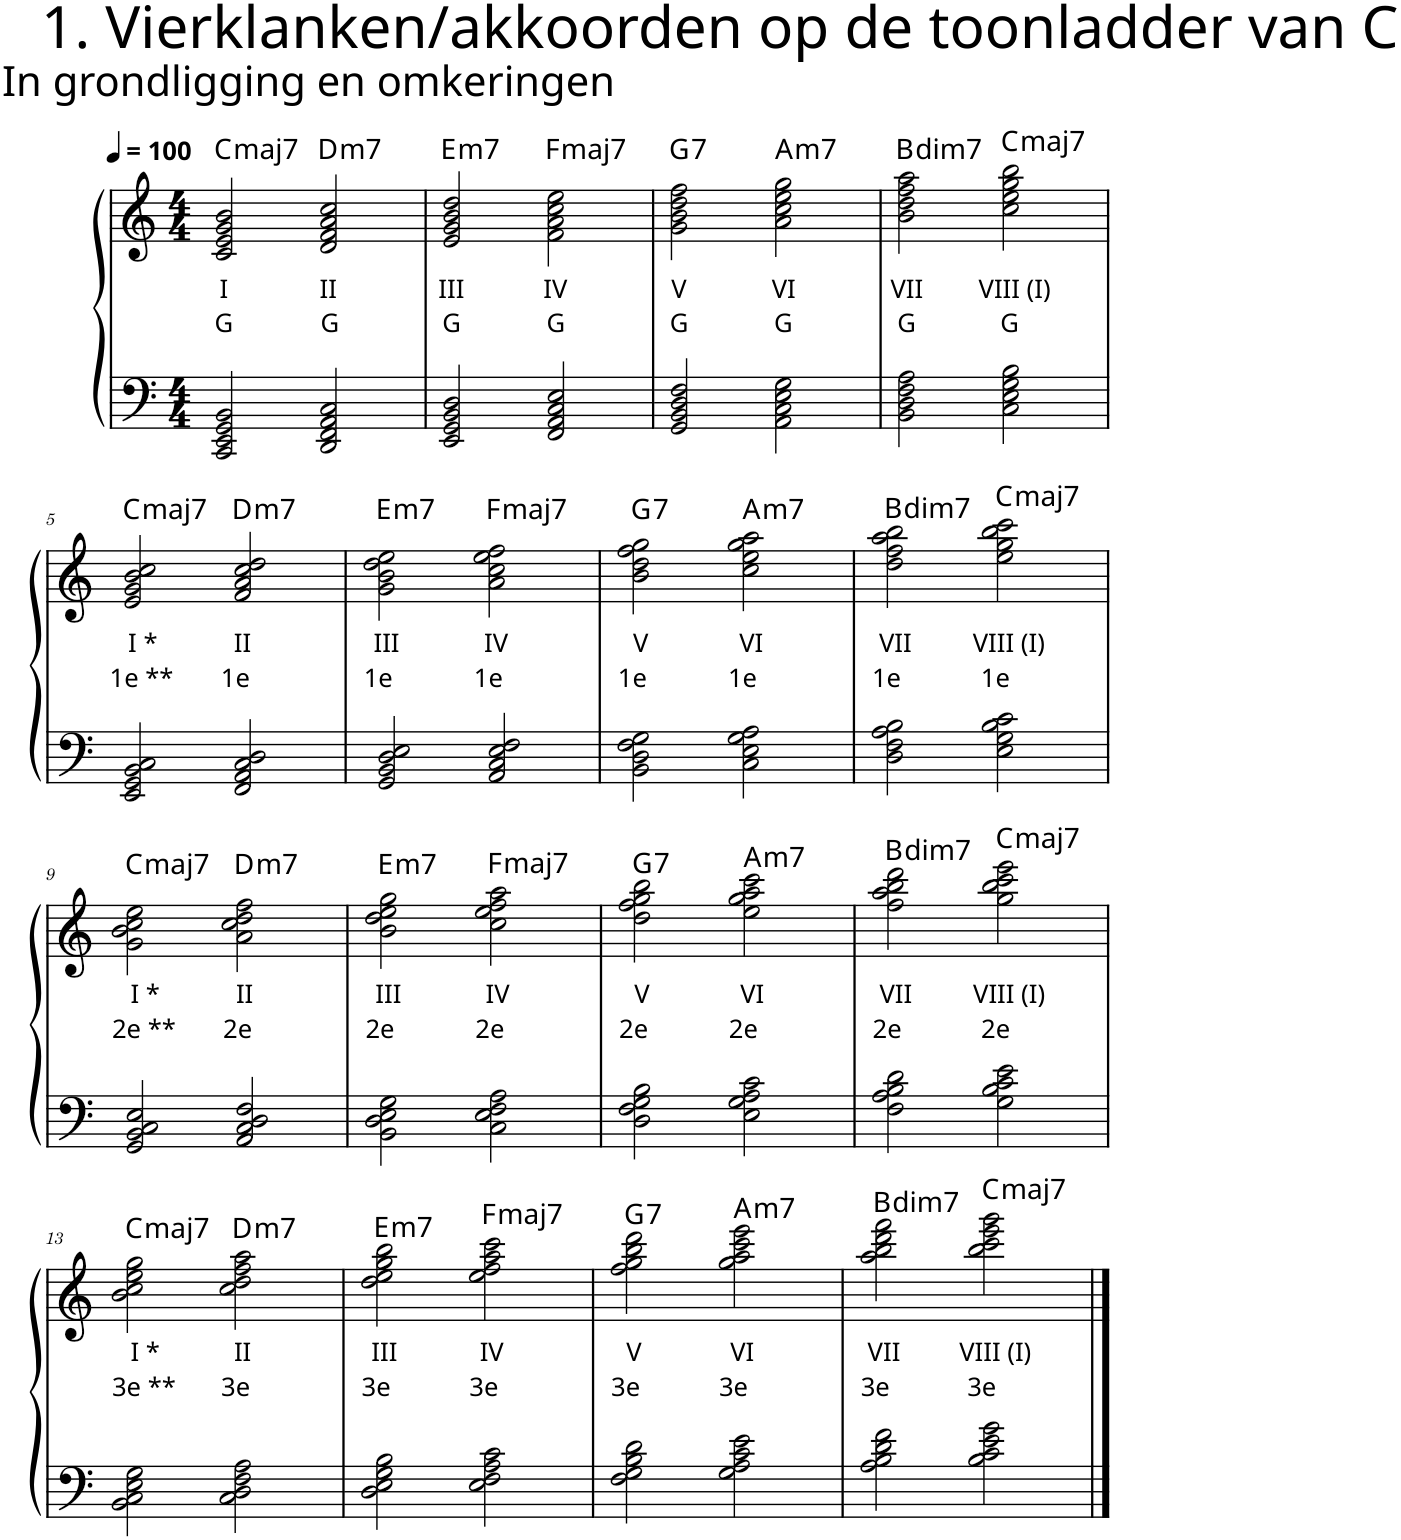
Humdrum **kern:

**kern	**kern	**text	**text	**harte
*part1	*part1	*part1	*part1	*part1
*staff2	*staff1	*staff1	*staff1	*
*I"Piano	*	*	*	*
*I'Pno.	*	*	*	*
*clefF4	*clefG2	*	*	*
*k[]	*k[]	*	*	*
*M4/4	*M4/4	*	*	*
*MM100	*MM100	*	*	*
=1	=1	=1	=1	=1
!	!	!LO:LY:b	!LO:LY:b	!LO:H:kt=maj7
2CC/ 2EE/ 2GG/ 2BB/	2c/ 2e/ 2g/ 2b/	I	G	C:maj7
!	!	!LO:LY:b	!LO:LY:b	!LO:H:kt=m7
2DD/ 2FF/ 2AA/ 2C/	2d/ 2f/ 2a/ 2cc/	II	G	D:min7
=2	=2	=2	=2	=2
!	!	!LO:LY:b	!LO:LY:b	!LO:H:kt=m7
2EE/ 2GG/ 2BB/ 2D/	2e/ 2g/ 2b/ 2dd/	III	G	E:min7
!	!	!LO:LY:b	!LO:LY:b	!LO:H:kt=maj7
2FF/ 2AA/ 2C/ 2E/	2f\ 2a\ 2cc\ 2ee\	IV	G	F:maj7
=3	=3	=3	=3	=3
!	!	!LO:LY:b	!LO:LY:b	!LO:H:kt=7
2GG/ 2BB/ 2D/ 2F/	2g\ 2b\ 2dd\ 2ff\	V	G	G:7
!	!	!LO:LY:b	!LO:LY:b	!LO:H:kt=m7
2AA\ 2C\ 2E\ 2G\	2a\ 2cc\ 2ee\ 2gg\	VI	G	A:min7
=4	=4	=4	=4	=4
!	!	!LO:LY:b	!LO:LY:b	!LO:H:kt=dim7
2BB\ 2D\ 2F\ 2A\	2b\ 2dd\ 2ff\ 2aan\	VII	G	B:dim7
!	!	!LO:LY:b	!LO:LY:b	!LO:H:kt=maj7
2C\ 2E\ 2G\ 2B\	2cc\ 2ee\ 2gg\ 2bb\	VIII (I)	G	C:maj7
!!LO:LB:g=z
=5	=5	=5	=5	=5
!	!	!LO:LY:b	!LO:LY:b	!LO:H:kt=maj7
2EE/ 2GG/ 2BB/ 2C/	2e/ 2g/ 2b/ 2cc/	I *	1e **	C:maj7
!	!	!LO:LY:b	!LO:LY:b	!LO:H:kt=m7
2FF/ 2AA/ 2C/ 2D/	2f/ 2a/ 2cc/ 2dd/	II	1e	D:min7
=6	=6	=6	=6	=6
!	!	!LO:LY:b	!LO:LY:b	!LO:H:kt=m7
2GG/ 2BB/ 2D/ 2E/	2g\ 2b\ 2dd\ 2ee\	III	1e	E:min7
!	!	!LO:LY:b	!LO:LY:b	!LO:H:kt=maj7
2AA/ 2C/ 2E/ 2F/	2a\ 2cc\ 2ee\ 2ff\	IV	1e	F:maj7
=7	=7	=7	=7	=7
!	!	!LO:LY:b	!LO:LY:b	!LO:H:kt=7
2BB\ 2D\ 2F\ 2G\	2b\ 2dd\ 2ff\ 2gg\	V	1e	G:7
!	!	!LO:LY:b	!LO:LY:b	!LO:H:kt=m7
2C\ 2E\ 2G\ 2A\	2cc\ 2ee\ 2gg\ 2aa\	VI	1e	A:min7
=8	=8	=8	=8	=8
!	!	!LO:LY:b	!LO:LY:b	!LO:H:kt=dim7
2D\ 2F\ 2A\ 2B\	2dd\ 2ff\ 2aan\ 2bb\	VII	1e	B:dim7
!	!	!LO:LY:b	!LO:LY:b	!LO:H:kt=maj7
2E\ 2G\ 2B\ 2c\	2ee\ 2gg\ 2bb\ 2ccc\	VIII (I)	1e	C:maj7
!!LO:LB:g=z
=9	=9	=9	=9	=9
!	!	!LO:LY:b	!LO:LY:b	!LO:H:kt=maj7
2GG/ 2BB/ 2C/ 2E/	2g\ 2b\ 2cc\ 2ee\	I *	2e **	C:maj7
!	!	!LO:LY:b	!LO:LY:b	!LO:H:kt=m7
2AA/ 2C/ 2D/ 2F/	2a\ 2cc\ 2dd\ 2ff\	II	2e	D:min7
=10	=10	=10	=10	=10
!	!	!LO:LY:b	!LO:LY:b	!LO:H:kt=m7
2BB\ 2D\ 2E\ 2G\	2b\ 2dd\ 2ee\ 2gg\	III	2e	E:min7
!	!	!LO:LY:b	!LO:LY:b	!LO:H:kt=maj7
2C\ 2E\ 2F\ 2A\	2cc\ 2ee\ 2ff\ 2aa\	IV	2e	F:maj7
=11	=11	=11	=11	=11
!	!	!LO:LY:b	!LO:LY:b	!LO:H:kt=7
2D\ 2F\ 2G\ 2B\	2dd\ 2ff\ 2gg\ 2bb\	V	2e	G:7
!	!	!LO:LY:b	!LO:LY:b	!LO:H:kt=m7
2E\ 2G\ 2A\ 2c\	2ee\ 2gg\ 2aa\ 2ccc\	VI	2e	A:min7
=12	=12	=12	=12	=12
!	!	!LO:LY:b	!LO:LY:b	!LO:H:kt=dim7
2F\ 2A\ 2B\ 2d\	2ff\ 2aan\ 2bb\ 2ddd\	VII	2e	B:dim7
!	!	!LO:LY:b	!LO:LY:b	!LO:H:kt=maj7
2G\ 2B\ 2c\ 2e\	2gg\ 2bb\ 2ccc\ 2eee\	VIII (I)	2e	C:maj7
!!LO:LB:g=z
=13	=13	=13	=13	=13
!	!	!LO:LY:b	!LO:LY:b	!LO:H:kt=maj7
2BB\ 2C\ 2E\ 2G\	2b\ 2cc\ 2ee\ 2gg\	I *	3e **	C:maj7
!	!	!LO:LY:b	!LO:LY:b	!LO:H:kt=m7
2C\ 2D\ 2F\ 2A\	2cc\ 2dd\ 2ff\ 2aa\	II	3e	D:min7
=14	=14	=14	=14	=14
!	!	!LO:LY:b	!LO:LY:b	!LO:H:kt=m7
2D\ 2E\ 2G\ 2B\	2dd\ 2ee\ 2gg\ 2bb\	III	3e	E:min7
!	!	!LO:LY:b	!LO:LY:b	!LO:H:kt=maj7
2E\ 2F\ 2A\ 2c\	2ee\ 2ff\ 2aa\ 2ccc\	IV	3e	F:maj7
=15	=15	=15	=15	=15
!	!	!LO:LY:b	!LO:LY:b	!LO:H:kt=7
2F\ 2G\ 2B\ 2d\	2ff\ 2gg\ 2bb\ 2ddd\	V	3e	G:7
!	!	!LO:LY:b	!LO:LY:b	!LO:H:kt=m7
2G\ 2A\ 2c\ 2e\	2gg\ 2aa\ 2ccc\ 2eee\	VI	3e	A:min7
=16	=16	=16	=16	=16
!	!	!LO:LY:b	!LO:LY:b	!LO:H:kt=dim7
2A\ 2B\ 2d\ 2f\	2aan\ 2bb\ 2ddd\ 2fff\	VII	3e	B:dim7
!	!	!LO:LY:b	!LO:LY:b	!LO:H:kt=maj7
2B\ 2c\ 2e\ 2g\	2bb\ 2ccc\ 2eee\ 2ggg\	VIII (I)	3e	C:maj7
==	==	==	==	==
*-	*-	*-	*-	*-
